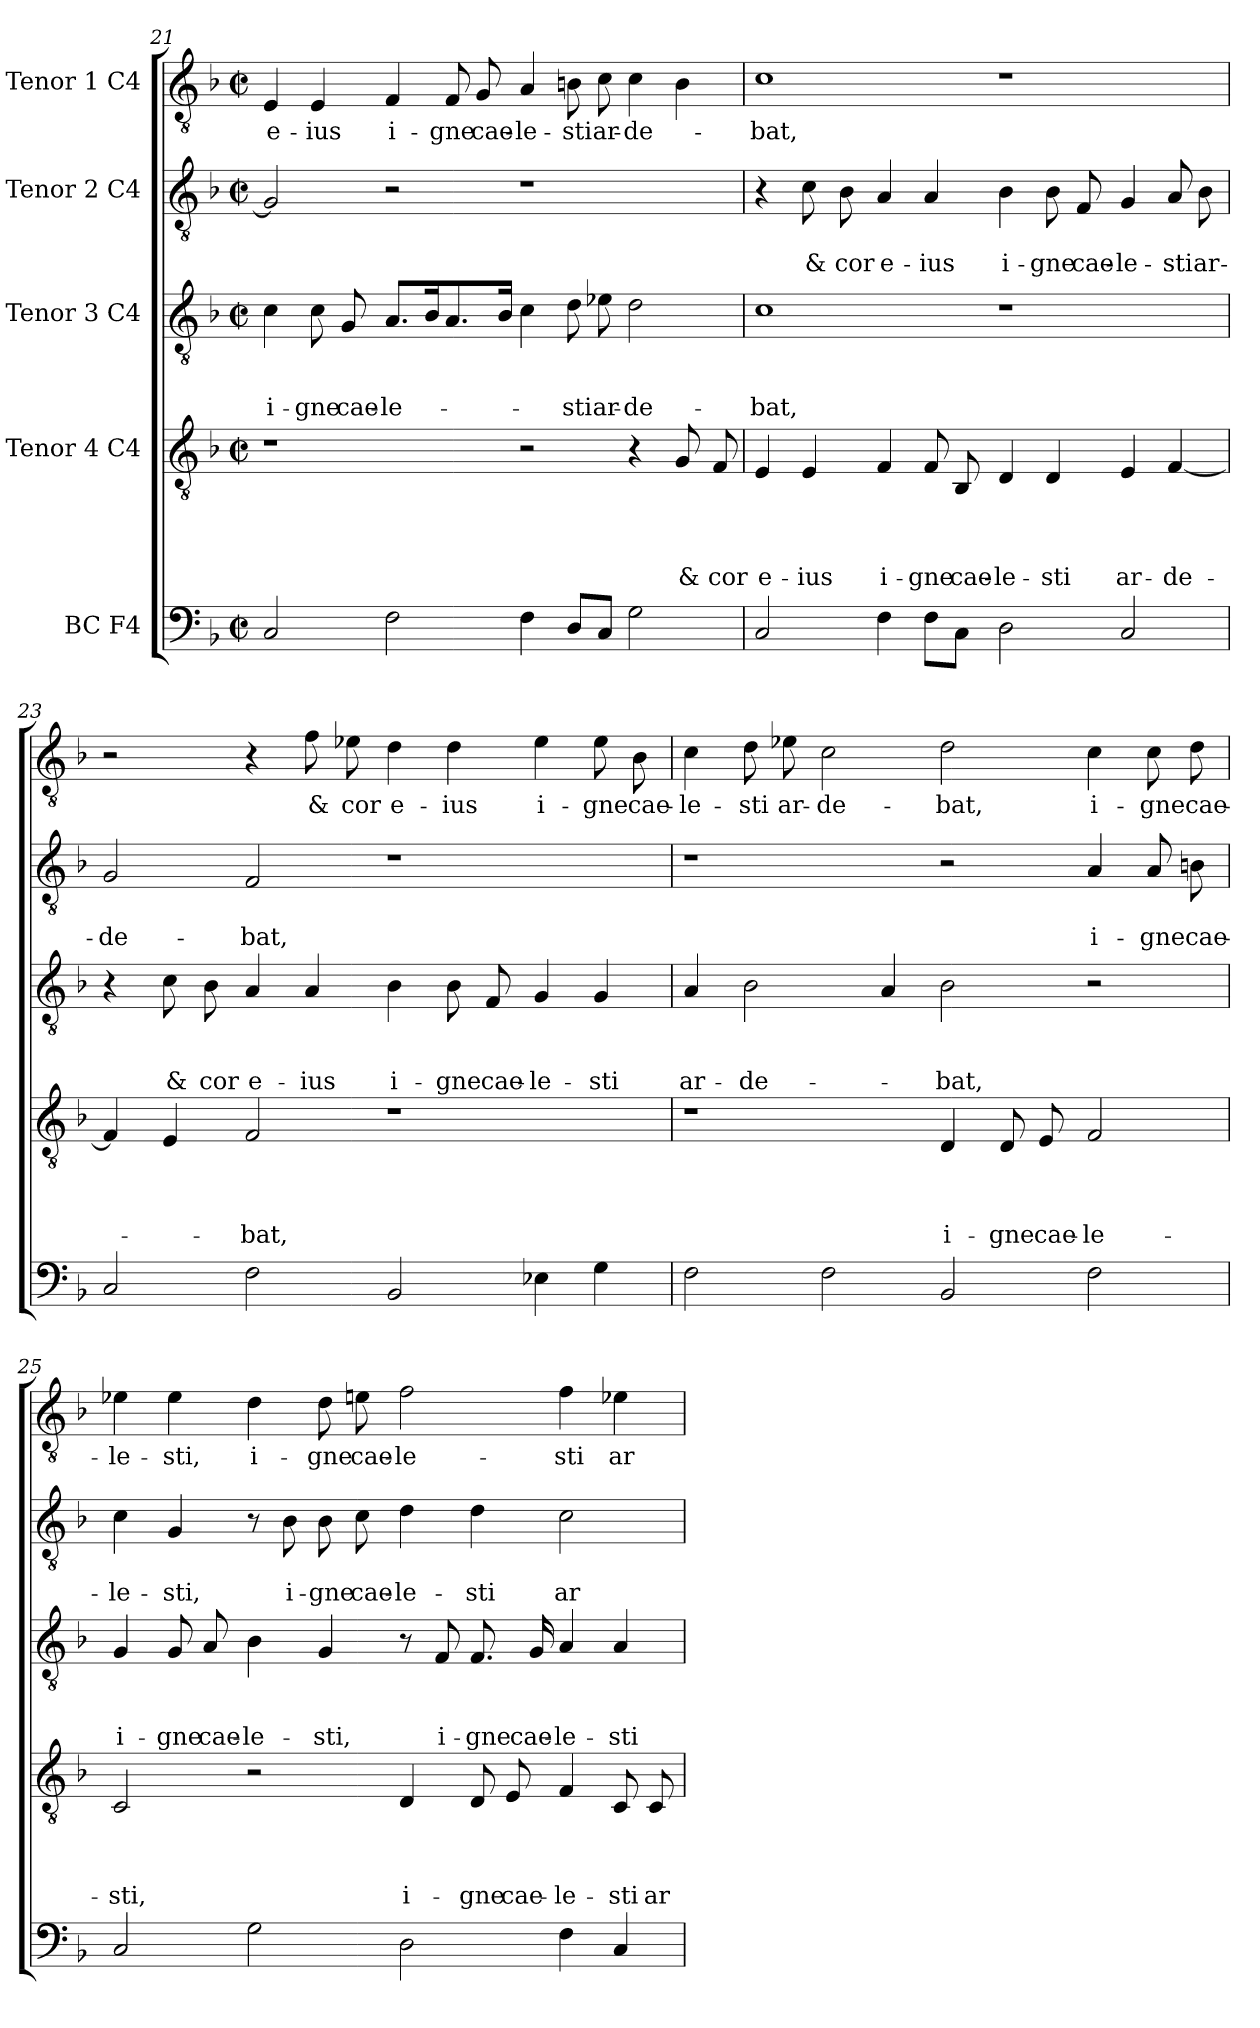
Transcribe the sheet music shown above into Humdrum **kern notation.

**kern	**kern	**text	**text	**text	**text	**kern	**text	**text	**text	**kern	**text	**text	**kern	**text
*part5	*part4	*part4	*part4	*part4	*part4	*part3	*part3	*part3	*part3	*part2	*part2	*part2	*part1	*part1
*staff5	*staff4	*staff4	*staff4	*staff4	*staff4	*staff3	*staff3	*staff3	*staff3	*staff2	*staff2	*staff2	*staff1	*staff1
*I"BC F4	*I"Tenor 4 C4	*	*	*	*	*I"Tenor 3 C4	*	*	*	*I"Tenor 2 C4	*	*	*I"Tenor 1 C4	*
*clefF4	*clefGv2	*	*	*	*	*clefGv2	*	*	*	*clefGv2	*	*	*clefGv2	*
*k[b-]	*k[b-]	*	*	*	*	*k[b-]	*	*	*	*k[b-]	*	*	*k[b-]	*
*F:	*F:	*	*	*	*	*F:	*	*	*	*F:	*	*	*F:	*
*M2/2	*M2/2	*	*	*	*	*M2/2	*	*	*	*M2/2	*	*	*M2/2	*
*met(c|)	*met(c|)	*	*	*	*	*met(c|)	*	*	*	*met(c|)	*	*	*met(c|)	*
=21	=21	=21	=21	=21	=21	=21	=21	=21	=21	=21	=21	=21	=21	=21
2C/	1r	.	.	.	.	4c\	.	.	i-	2G/]	.	.	4E/	e-
.	.	.	.	.	.	8c\	.	.	-gne	.	.	.	4E/	-ius
.	.	.	.	.	.	8G/	.	.	cae-	.	.	.	.	.
2F\	.	.	.	.	.	8.A/L	.	.	-le-	2r	.	.	4F/	i-
.	.	.	.	.	.	16B-/k	.	.	.	.	.	.	.	.
.	.	.	.	.	.	8.A/	.	.	.	.	.	.	8F/	-gne
.	.	.	.	.	.	.	.	.	.	.	.	.	8G/	cae-
.	.	.	.	.	.	16B-/Jk	.	.	.	.	.	.	.	.
4F\	2r	.	.	.	.	4c\	.	.	.	1r	.	.	4A/	-le-
8D/L	.	.	.	.	.	8d\	.	.	-sti	.	.	.	8Bn\	-sti
8C/J	.	.	.	.	.	8e-X\	.	.	ar-	.	.	.	8c\	ar-
2G\	4r	.	.	.	.	2d\	.	.	-de-	.	.	.	4c\	-de-
.	8G/	.	.	.	&	.	.	.	.	.	.	.	4B\	.
.	8F/	.	.	.	cor	.	.	.	.	.	.	.	.	.
!!LO:LB:g=z
=22	=22	=22	=22	=22	=22	=22	=22	=22	=22	=22	=22	=22	=22	=22
2C/	4E/	.	.	.	e-	1c	.	.	-bat,	4r	.	.	1c	-bat,
.	4E/	.	.	.	-ius	.	.	.	.	8c\	.	&	.	.
.	.	.	.	.	.	.	.	.	.	8B-\	.	cor	.	.
4F\	4F/	.	.	.	i-	.	.	.	.	4A/	.	e-	.	.
8F\L	8F/	.	.	.	-gne	.	.	.	.	4A/	.	-ius	.	.
8C\J	8BB-/	.	.	.	cae-	.	.	.	.	.	.	.	.	.
2D\	4D/	.	.	.	-le-	1r	.	.	.	4B-\	.	i-	1r	.
.	4D/	.	.	.	-sti	.	.	.	.	8B-\	.	-gne	.	.
.	.	.	.	.	.	.	.	.	.	8F/	.	cae-	.	.
2C/	4E/	.	.	.	ar-	.	.	.	.	4G/	.	-le-	.	.
.	[4F/	.	.	.	-de-	.	.	.	.	8A/	.	-sti	.	.
.	.	.	.	.	.	.	.	.	.	8B-\	.	ar-	.	.
=23	=23	=23	=23	=23	=23	=23	=23	=23	=23	=23	=23	=23	=23	=23
2C/	4F/]	.	.	.	.	4r	.	.	.	2G/	.	-de-	2r	.
.	4E/	.	.	.	.	8c\	.	.	&	.	.	.	.	.
.	.	.	.	.	.	8B-\	.	.	cor	.	.	.	.	.
2F\	2F/	.	.	.	-bat,	4A/	.	.	e-	2F/	.	-bat,	4r	.
.	.	.	.	.	.	4A/	.	.	-ius	.	.	.	8f\	&
.	.	.	.	.	.	.	.	.	.	.	.	.	8e-X\	cor
2BB-/	1r	.	.	.	.	4B-\	.	.	i-	1r	.	.	4d\	e-
.	.	.	.	.	.	8B-\	.	.	-gne	.	.	.	4d\	-ius
.	.	.	.	.	.	8F/	.	.	cae-	.	.	.	.	.
4E-X\	.	.	.	.	.	4G/	.	.	-le-	.	.	.	4e-\	i-
4G\	.	.	.	.	.	4G/	.	.	-sti	.	.	.	8e-\	-gne
.	.	.	.	.	.	.	.	.	.	.	.	.	8B-\	cae-
!!LO:LB:g=z
=24	=24	=24	=24	=24	=24	=24	=24	=24	=24	=24	=24	=24	=24	=24
2F\	1r	.	.	.	.	4A/	.	.	ar-	1r	.	.	4c\	-le-
.	.	.	.	.	.	2B-\	.	.	-de-	.	.	.	8d\	-sti
.	.	.	.	.	.	.	.	.	.	.	.	.	8e-X\	ar-
2F\	.	.	.	.	.	.	.	.	.	.	.	.	2c\	-de-
.	.	.	.	.	.	4A/	.	.	.	.	.	.	.	.
2BB-/	4D/	.	.	.	i-	2B-\	.	.	-bat,	2r	.	.	2d\	-bat,
.	8D/	.	.	.	-gne	.	.	.	.	.	.	.	.	.
.	8E/	.	.	.	cae-	.	.	.	.	.	.	.	.	.
2F\	2F/	.	.	.	-le-	2r	.	.	.	4A/	.	i-	4c\	i-
.	.	.	.	.	.	.	.	.	.	8A/	.	-gne	8c\	-gne
.	.	.	.	.	.	.	.	.	.	8Bn\	.	cae-	8d\	cae-
=25	=25	=25	=25	=25	=25	=25	=25	=25	=25	=25	=25	=25	=25	=25
2C/	2C/	.	.	.	-sti,	4G/	.	.	i-	4c\	.	-le-	4e-X\	-le-
.	.	.	.	.	.	8G/	.	.	-gne	4G/	.	-sti,	4e-\	-sti,
.	.	.	.	.	.	8A/	.	.	cae-	.	.	.	.	.
2G\	2r	.	.	.	.	4B-\	.	.	-le-	8r	.	.	4d\	i-
.	.	.	.	.	.	.	.	.	.	8B-\	.	i-	.	.
.	.	.	.	.	.	4G/	.	.	-sti,	8B-\	.	-gne	8d\	-gne
.	.	.	.	.	.	.	.	.	.	8c\	.	cae-	8en\	cae-
2D\	4D/	.	.	.	i-	8r	.	.	.	4d\	.	-le-	2f\	-le-
.	.	.	.	.	.	8F/	.	.	i-	.	.	.	.	.
.	8D/	.	.	.	-gne	8.F/	.	.	-gne	4d\	.	-sti	.	.
.	8E/	.	.	.	cae-	.	.	.	.	.	.	.	.	.
.	.	.	.	.	.	16G/	.	.	cae-	.	.	.	.	.
4F\	4F/	.	.	.	-le-	4A/	.	.	-le-	2c\	.	ar-	4f\	-sti
4C/	8C/	.	.	.	-sti	4A/	.	.	-sti	.	.	.	4e-X\	ar-
.	8C/	.	.	.	ar-	.	.	.	.	.	.	.	.	.
=	=	=	=	=	=	=	=	=	=	=	=	=	=	=
*-	*-	*-	*-	*-	*-	*-	*-	*-	*-	*-	*-	*-	*-	*-
